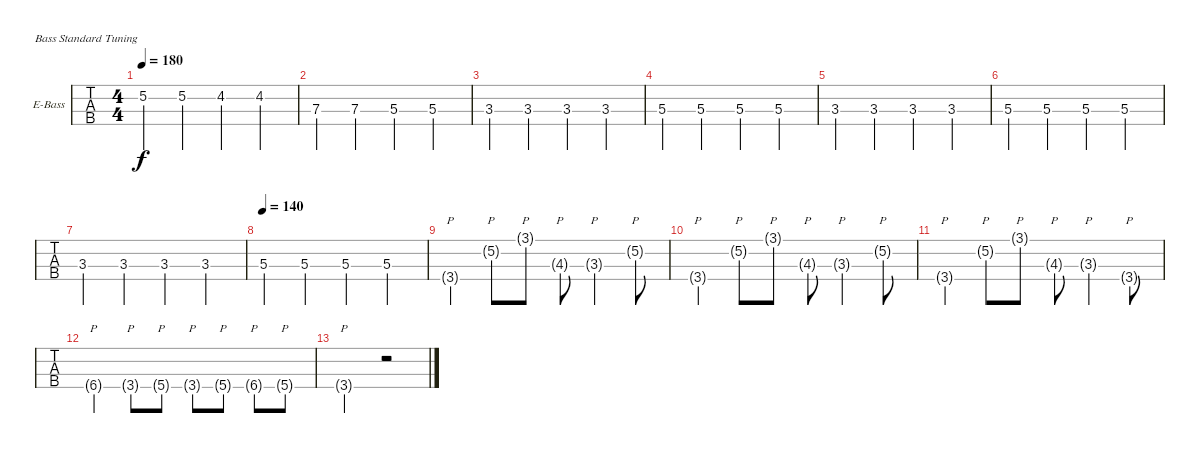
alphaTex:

\bracketExtendMode groupsimilarinstruments
\firstSystemTrackNameOrientation horizontal
\otherSystemsTrackNameOrientation horizontal
\track ("Electric Bass" "E-Bass") {instrument electricbassfinger}
\staff {tabs}
\tuning (G2 D2 A1 E1)
\ts (4 4)
\tempo 180
\clef f4
\ks c
5.2.4{dy f} 5.2.4 4.2.4 4.2.4 |
7.3.4 7.3.4 5.3.4 5.3.4 |
3.3.4 3.3.4 3.3.4 3.3.4 |
5.3.4 5.3.4 5.3.4 5.3.4 |
3.3.4 3.3.4 3.3.4 3.3.4 |
5.3.4 5.3.4 5.3.4 5.3.4 |
3.3.4 3.3.4 3.3.4 3.3.4 |
\tempo 140
5.3.4 5.3.4 5.3.4 5.3.4 |
3.4{g}.4{p} 5.2{g}.8{p} 3.1{g}.8{p} 4.3{g}.8{p} 3.3{g}.4{p} 5.2{g}.8{p} |
3.4{g}.4{p} 5.2{g}.8{p} 3.1{g}.8{p} 4.3{g}.8{p} 3.3{g}.4{p} 5.2{g}.8{p} |
3.4{g}.4{p} 5.2{g}.8{p} 3.1{g}.8{p} 4.3{g}.8{p} 3.3{g}.4{p} 3.4{g}.8{p} |
6.4{g}.4{p} 3.4{g}.8{p} 5.4{g}.8{p} 3.4{g}.8{p} 5.4{g}.8{p} 6.4{g}.8{p} 5.4{g}.8{p} |
3.4{g}.2{p} r.2
